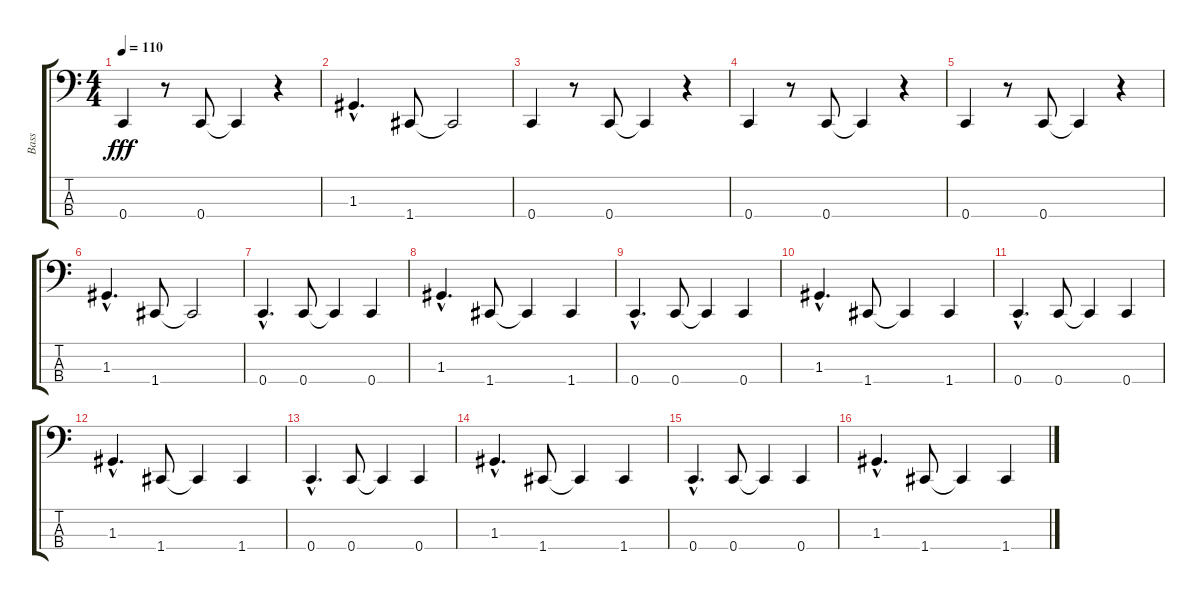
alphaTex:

\track ("Bass" "Bass") {instrument electricbasspick}
\staff {score tabs}
\tuning (F2 C2 G1 C1) {hide}
\ts (4 4)
\tempo 110
\clef f4
\ks c
0.4.4{dy fff} r.8 0.4.8 0.4{t}.4 r.4 |
1.3{hac}.4{d} 1.4.8 1.4{t}.2 |
0.4.4 r.8 0.4.8 0.4{t}.4 r.4 |
0.4.4 r.8 0.4.8 0.4{t}.4 r.4 |
0.4.4 r.8 0.4.8 0.4{t}.4 r.4 |
1.3{hac}.4{d} 1.4.8 1.4{t}.2 |
0.4{hac}.4{d} 0.4.8 0.4{t}.4 0.4.4 |
1.3{hac}.4{d} 1.4.8 1.4{t}.4 1.4.4 |
0.4{hac}.4{d} 0.4.8 0.4{t}.4 0.4.4 |
1.3{hac}.4{d} 1.4.8 1.4{t}.4 1.4.4 |
0.4{hac}.4{d} 0.4.8 0.4{t}.4 0.4.4 |
1.3{hac}.4{d} 1.4.8 1.4{t}.4 1.4.4 |
0.4{hac}.4{d} 0.4.8 0.4{t}.4 0.4.4 |
1.3{hac}.4{d} 1.4.8 1.4{t}.4 1.4.4 |
0.4{hac}.4{d} 0.4.8 0.4{t}.4 0.4.4 |
1.3{hac}.4{d} 1.4.8 1.4{t}.4 1.4.4
